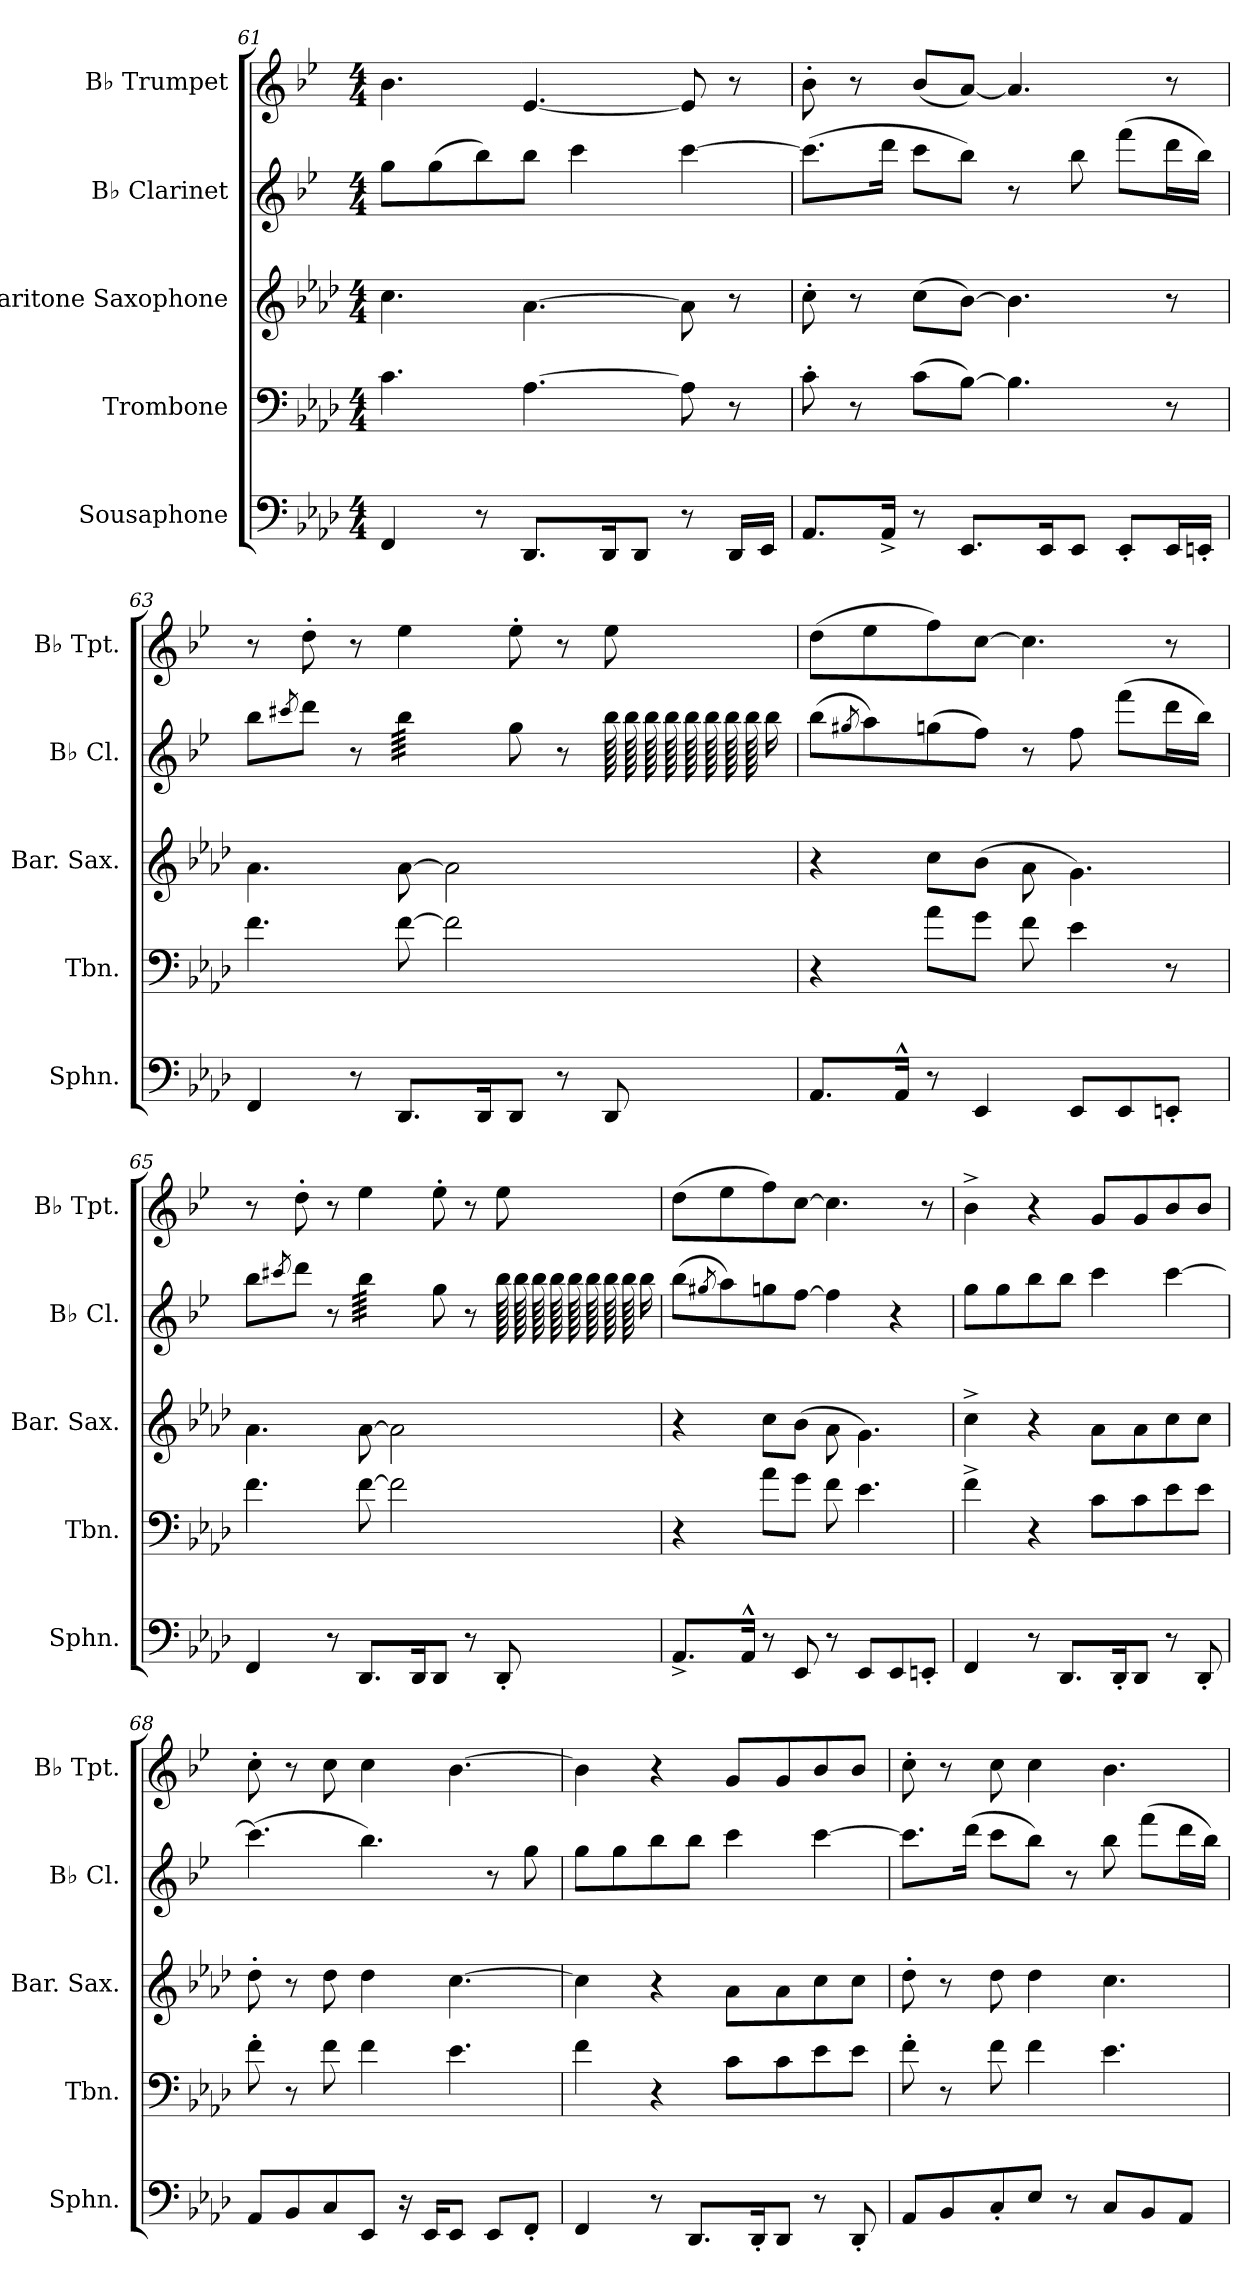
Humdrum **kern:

**kern	**kern	**kern	**kern	**kern
*part5	*part4	*part3	*part2	*part1
*staff5	*staff4	*staff3	*staff2	*staff1
*I"Sousaphone	*I"Trombone	*I"Baritone Saxophone	*I"B♭ Clarinet	*I"B♭ Trumpet
*I'Sphn.	*I'Tbn.	*I'Bar. Sax.	*I'B♭ Cl.	*I'B♭ Tpt.
*clefF4	*clefF4	*clefG2	*clefG2	*clefG2
*	*	*ITrd12c21	*ITrd1c2	*ITrd1c2
*k[b-e-a-d-]	*k[b-e-a-d-]	*k[b-e-a-d-]	*k[b-e-a-d-]	*k[b-e-a-d-]
*M4/4	*M4/4	*M4/4	*M4/4	*M4/4
=61	=61	=61	=61	=61
4FF/	4.c\	4.c\	8ff\L	4.a-\
.	.	.	(>8ff\	.
8r	.	.	8aa-\)	.
8.DD-/L	[4.A-\	[4.A-\	8aa-\J	[4.d-/
.	.	.	4bb-\	.
16DD-/K	.	.	.	.
8DD-/J	.	.	.	.
8r	8A-\]	8A-\]	[4bb-\	8d-/]
16DD-/LL	8r	8r	.	8r
16EE-/JJ	.	.	.	.
!!LO:LB:g=z
=62	=62	=62	=62	=62
8.AA-/L	8c'\	8c'\	(>8.bb-\L]	8a-'\
.	8r	8r	.	8r
16AA-^/Jk	.	.	16ccc\Jk	.
8r	(>8c\L	(>8c\L	8bb-\L	(<8a-/L
8.EE-/L	[8B-\J)	[8B-\J)	8aa-\J)	[8g/J)
.	4.B-\]	4.B-\]	8r	4.g/]
16EE-/K	.	.	.	.
8EE-/J	.	.	8aa-\	.
8EE-'/L	.	.	(>8eee-\L	.
16EE-/L	8r	8r	16ccc\L	8r
16EEn'/JJ	.	.	16aa-\JJ)	.
=63	=63	=63	=63	=63
4FF/	4.f\	4.A-\	8aa-\L	8r
.	.	.	8qbbn/	.
.	.	.	8ccc\J	8cc'\
8r	.	.	8r	8r
!	!	!	!LO:TX:a:i:t=growl	!
*	*	*	*tremolo	*
8.DD-/L	[8f\	[8A-\	(>64aa-\LLLL	4dd-\
.	.	.	(>64aa-\	.
.	.	.	(>64aa-\	.
.	.	.	(>64aa-\	.
.	.	.	(>64aa-\	.
.	.	.	(>64aa-\	.
.	.	.	(>64aa-\	.
.	.	.	(>64aa-\	.
.	2f\]	2A-\]	(>64aa-\	.
.	.	.	(>64aa-\	.
.	.	.	(>64aa-\	.
.	.	.	(>64aa-\	.
16DD-/K	.	.	(>64aa-\	.
.	.	.	(>64aa-\	.
.	.	.	(>64aa-\	.
.	.	.	64aa-\JJJJ	.
*	*	*	*Xtremolo	*
8DD-/J	.	.	8ff\)	8dd-'\
8r	.	.	8r	8r
!	!	!	!LO:TX:a:i:t=growl	!
*	*	*	*tremolo	*
8DD-/	.	.	128aa-\LLLLL	8dd-\
.	.	.	128aa-\	.
.	.	.	128aa-\	.
.	.	.	128aa-\	.
.	.	.	128aa-\	.
.	.	.	128aa-\	.
.	.	.	128aa-\	.
.	.	.	128aa-\	.
*	*	*	*Xtremolo	*
.	.	.	16aa-\JJ	.
=64	=64	=64	=64	=64
8.AA-/L	4r	4r	(>8aa-\L	(>8cc\L
.	.	.	8qff#X/	.
.	.	.	8gg\)	8dd-\
16AA-^^/Jk	.	.	.	.
8r	8a-\L	8c\L	(>8ffn\	8ee-\)
4EE-/	8g\J	(>8B-\J	8ee-\J)	[8b-\J
.	8f\	8A-\	8r	4.b-\]
8EE-/L	4e-\	4.G\)	8ee-\	.
8EE-/	.	.	(>8eee-\L	.
8EEn'/J	8r	.	16ccc\L	8r
.	.	.	16aa-\JJ)	.
=65	=65	=65	=65	=65
4FF/	4.f\	4.A-\	8aa-\L	8r
.	.	.	8qbbn/	.
.	.	.	8ccc\J	8cc'\
8r	.	.	8r	8r
!	!	!	!LO:TX:a:i:t=growl	!
*	*	*	*tremolo	*
8.DD-/L	[8f\	[8A-\	(>64aa-\LLLL	4dd-\
.	.	.	(>64aa-\	.
.	.	.	(>64aa-\	.
.	.	.	(>64aa-\	.
.	.	.	(>64aa-\	.
.	.	.	(>64aa-\	.
.	.	.	(>64aa-\	.
.	.	.	(>64aa-\	.
.	2f\]	2A-\]	(>64aa-\	.
.	.	.	(>64aa-\	.
.	.	.	(>64aa-\	.
.	.	.	(>64aa-\	.
16DD-/K	.	.	(>64aa-\	.
.	.	.	(>64aa-\	.
.	.	.	(>64aa-\	.
.	.	.	64aa-\JJJJ	.
*	*	*	*Xtremolo	*
8DD-/J	.	.	8ff\)	8dd-'\
8r	.	.	8r	8r
!	!	!	!LO:TX:a:i:t=growl	!
*	*	*	*tremolo	*
8DD-'/	.	.	128aa-\LLLLL	8dd-\
.	.	.	128aa-\	.
.	.	.	128aa-\	.
.	.	.	128aa-\	.
.	.	.	128aa-\	.
.	.	.	128aa-\	.
.	.	.	128aa-\	.
.	.	.	128aa-\	.
*	*	*	*Xtremolo	*
.	.	.	16aa-\JJ	.
=66	=66	=66	=66	=66
8.AA-^/L	4r	4r	(>8aa-\L	(>8cc\L
.	.	.	8qff#X/	.
.	.	.	8gg\)	8dd-\
16AA-^^/Jk	.	.	.	.
8r	8a-\L	8c\L	8ffn\	8ee-\)
8EE-/	8g\J	(>8B-\J	[8ee-\J	[8b-\J
8r	8f\	8A-\	4ee-\]	4.b-\]
8EE-/L	4.e-\	4.G\)	.	.
8EE-/	.	.	4r	.
8EEn'/J	.	.	.	8r
!!LO:PB:g=z
=67	=67	=67	=67	=67
4FF/	4f^\	4c^\	8ff\L	4a-^\
.	.	.	8ff\	.
8r	4r	4r	8aa-\	4r
8.DD-/L	.	.	8aa-\J	.
.	8c\L	8A-\L	4bb-\	8f/L
16DD-'/K	.	.	.	.
8DD-/J	8c\	8A-\	.	8f/
8r	8e-\	8c\	[4bb-\	8a-/
8DD-'/	8e-\J	8c\J	.	8a-/J
=68	=68	=68	=68	=68
8AA-/L	8f'\	8d-'\	(>4.bb-\]	8b-'\
8BB-/	8r	8r	.	8r
8C/	8f\	8d-\	.	8b-\
8EE-/J	4f\	4d-\	4.aa-\)	4b-\
16r	.	.	.	.
16EE-/KL	.	.	.	.
8EE-/J	4.e-\	[4.c\	.	[4.a-\
8EE-/L	.	.	8r	.
8FF'/J	.	.	8ff\	.
=69	=69	=69	=69	=69
4FF/	4f\	4c\]	8ff\L	4a-\]
.	.	.	8ff\	.
8r	4r	4r	8aa-\	4r
8.DD-/L	.	.	8aa-\J	.
.	8c\L	8A-\L	4bb-\	8f/L
16DD-'/K	.	.	.	.
8DD-/J	8c\	8A-\	.	8f/
8r	8e-\	8c\	[4bb-\	8a-/
8DD-'/	8e-\J	8c\J	.	8a-/J
=70	=70	=70	=70	=70
8AA-/L	8f'\	8d-'\	8.bb-\L]	8b-'\
8BB-/	8r	8r	.	8r
.	.	.	(>16ccc\Jk	.
8C'/	8f\	8d-\	8bb-\L	8b-\
8E-/J	4f\	4d-\	8aa-\J)	4b-\
8r	.	.	8r	.
8C/L	4.e-\	4.c\	8aa-\	4.a-\
8BB-/	.	.	(>8eee-\L	.
8AA-/J	.	.	16ccc\L	.
.	.	.	16aa-\JJ)	.
=	=	=	=	=
*-	*-	*-	*-	*-
